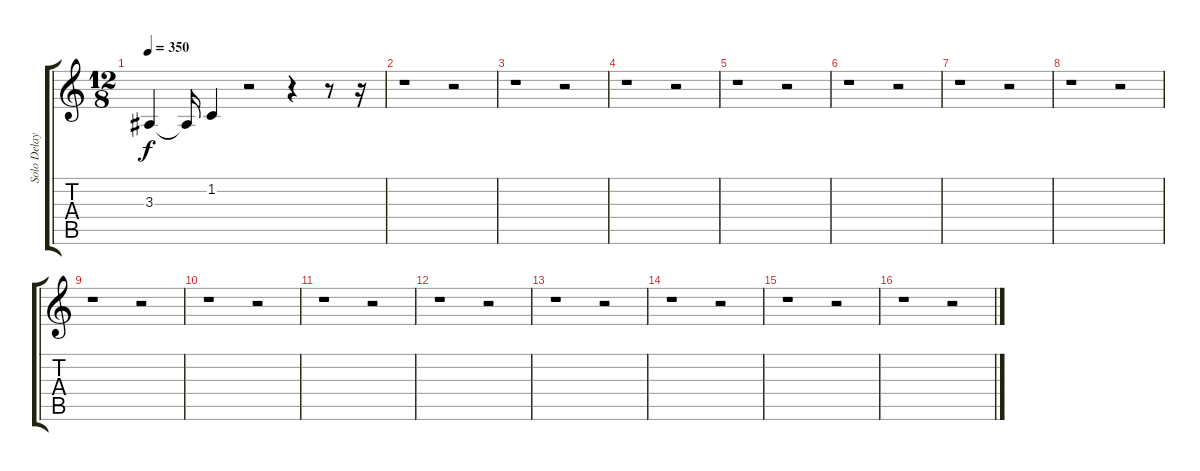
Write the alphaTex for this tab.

\track ("Solo Delay" "Solo Delay") {instrument lead2sawtooth}
\staff {score tabs}
\tuning (E4 B3 G3 D3 A2 E2) {hide}
\ts (12 8)
\tempo 350
\clef g2
\ks c
3.3{t}.4{dy f} 3.3{t}.16 1.2.4 r.2 r.4 r.8 r.16 |
r.1 r.2 |
r.1 r.2 |
r.1 r.2 |
r.1 r.2 |
r.1 r.2 |
r.1 r.2 |
r.1 r.2 |
r.1 r.2 |
r.1 r.2 |
r.1 r.2 |
r.1 r.2 |
r.1 r.2 |
r.1 r.2 |
r.1 r.2 |
r.1 r.2
